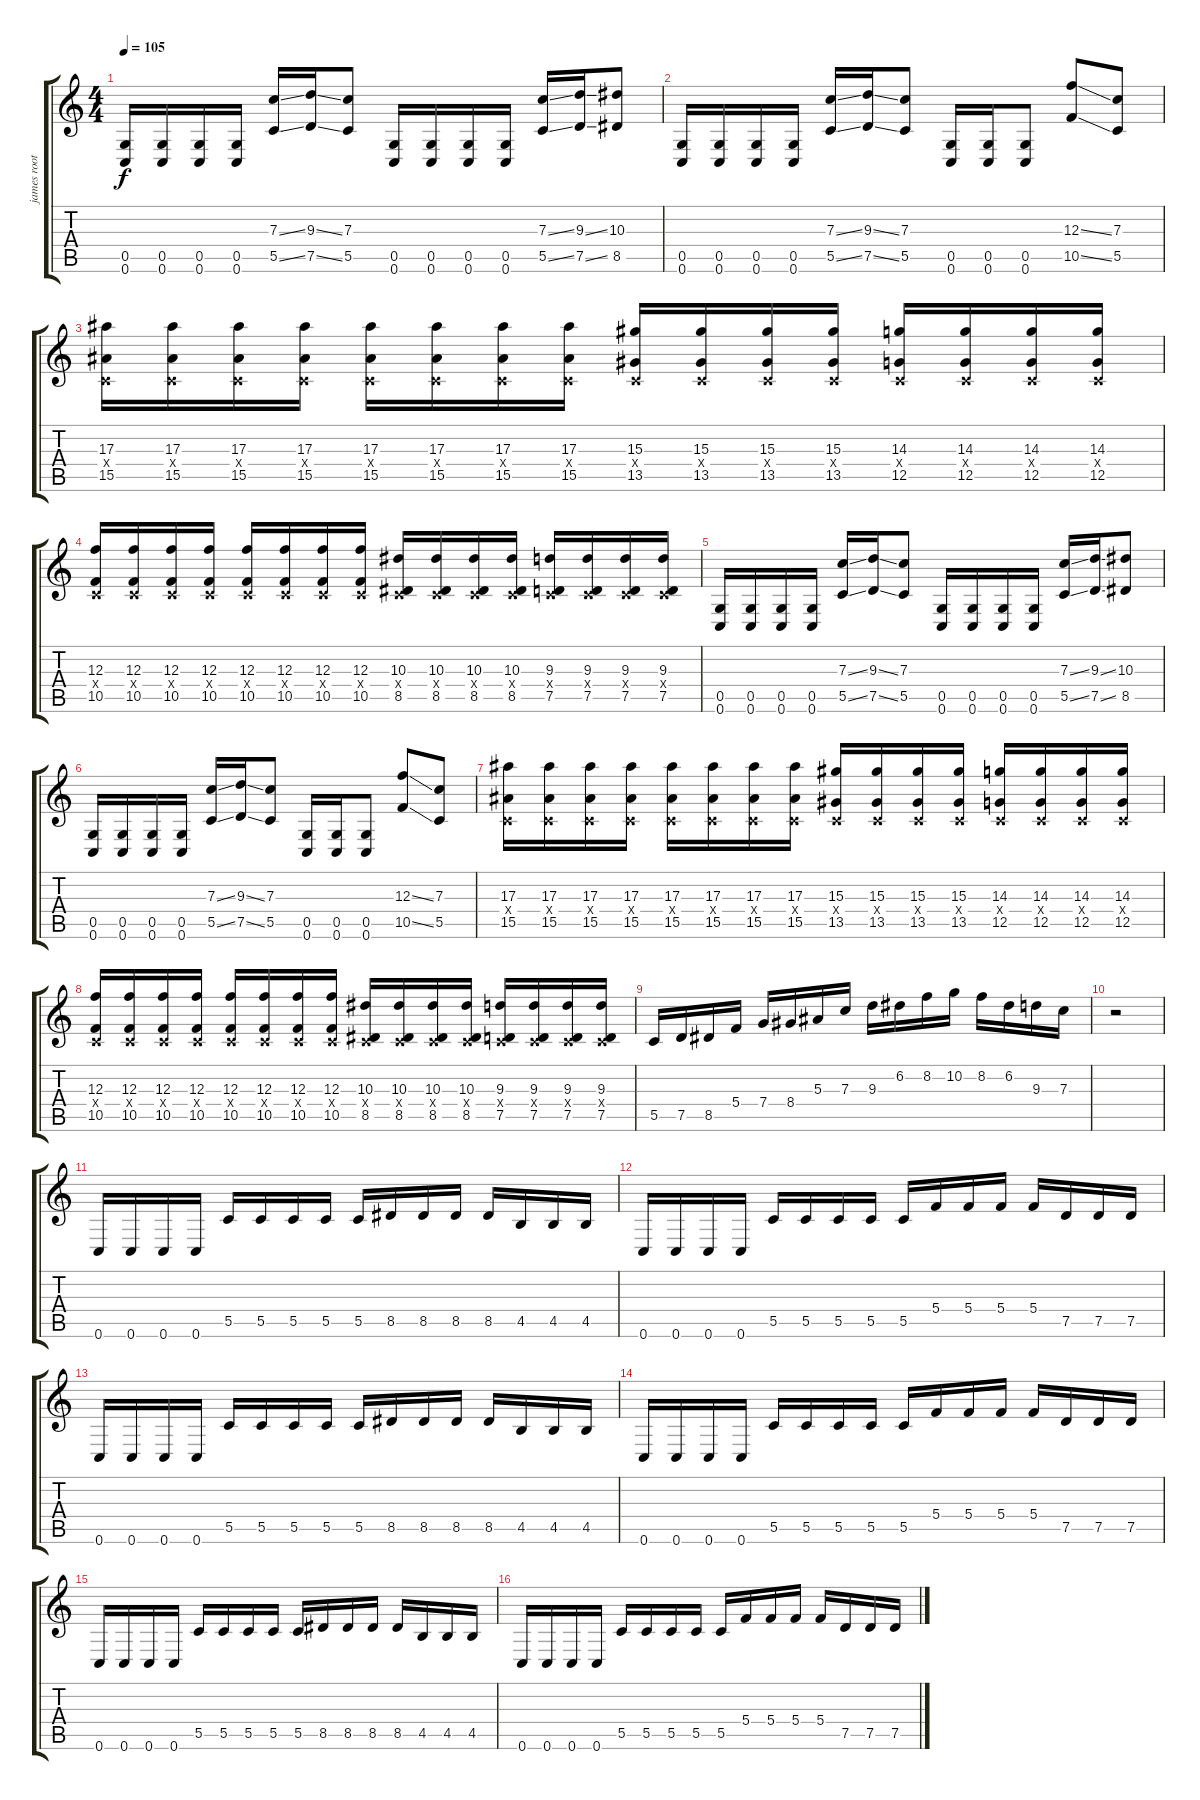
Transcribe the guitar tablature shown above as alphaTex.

\track ("james root" "james root") {instrument distortionguitar}
\staff {score tabs}
\tuning (D4 A3 F3 C3 G2 C2) {hide}
\ts (4 4)
\tempo 105
\clef g2
\ks c
(0.5 0.6).16{dy f} (0.5 0.6).16 (0.5 0.6).16 (0.5 0.6).16 (7.3{ss} 5.5{ss}).16 (9.3{ss} 7.5{ss}).16 (7.3 5.5).8 (0.5 0.6).16 (0.5 0.6).16 (0.5 0.6).16 (0.5 0.6).16 (7.3{ss} 5.5{ss}).16 (9.3{ss} 7.5{ss}).16 (10.3 8.5).8 |
(0.5 0.6).16 (0.5 0.6).16 (0.5 0.6).16 (0.5 0.6).16 (7.3{ss} 5.5{ss}).16 (9.3{ss} 7.5{ss}).16 (7.3 5.5).8 (0.5 0.6).16 (0.5 0.6).16 (0.5 0.6).8 (12.3{ss} 10.5{ss}).8 (7.3 5.5).8 |
(17.3 0.4{x} 15.5).16 (17.3 0.4{x} 15.5).16 (17.3 0.4{x} 15.5).16 (17.3 0.4{x} 15.5).16 (17.3 0.4{x} 15.5).16 (17.3 0.4{x} 15.5).16 (17.3 0.4{x} 15.5).16 (17.3 0.4{x} 15.5).16 (15.3 0.4{x} 13.5).16 (15.3 0.4{x} 13.5).16 (15.3 0.4{x} 13.5).16 (15.3 0.4{x} 13.5).16 (14.3 0.4{x} 12.5).16 (14.3 0.4{x} 12.5).16 (14.3 0.4{x} 12.5).16 (14.3 0.4{x} 12.5).16 |
(12.3 0.4{x} 10.5).16 (12.3 0.4{x} 10.5).16 (12.3 0.4{x} 10.5).16 (12.3 0.4{x} 10.5).16 (12.3 0.4{x} 10.5).16 (12.3 0.4{x} 10.5).16 (12.3 0.4{x} 10.5).16 (12.3 0.4{x} 10.5).16 (10.3 0.4{x} 8.5).16 (10.3 0.4{x} 8.5).16 (10.3 0.4{x} 8.5).16 (10.3 0.4{x} 8.5).16 (9.3 0.4{x} 7.5).16 (9.3 0.4{x} 7.5).16 (9.3 0.4{x} 7.5).16 (9.3 0.4{x} 7.5).16 |
(0.5 0.6).16 (0.5 0.6).16 (0.5 0.6).16 (0.5 0.6).16 (7.3{ss} 5.5{ss}).16 (9.3{ss} 7.5{ss}).16 (7.3 5.5).8 (0.5 0.6).16 (0.5 0.6).16 (0.5 0.6).16 (0.5 0.6).16 (7.3{ss} 5.5{ss}).16 (9.3{ss} 7.5{ss}).16 (10.3 8.5).8 |
(0.5 0.6).16 (0.5 0.6).16 (0.5 0.6).16 (0.5 0.6).16 (7.3{ss} 5.5{ss}).16 (9.3{ss} 7.5{ss}).16 (7.3 5.5).8 (0.5 0.6).16 (0.5 0.6).16 (0.5 0.6).8 (12.3{ss} 10.5{ss}).8 (7.3 5.5).8 |
(17.3 0.4{x} 15.5).16 (17.3 0.4{x} 15.5).16 (17.3 0.4{x} 15.5).16 (17.3 0.4{x} 15.5).16 (17.3 0.4{x} 15.5).16 (17.3 0.4{x} 15.5).16 (17.3 0.4{x} 15.5).16 (17.3 0.4{x} 15.5).16 (15.3 0.4{x} 13.5).16 (15.3 0.4{x} 13.5).16 (15.3 0.4{x} 13.5).16 (15.3 0.4{x} 13.5).16 (14.3 0.4{x} 12.5).16 (14.3 0.4{x} 12.5).16 (14.3 0.4{x} 12.5).16 (14.3 0.4{x} 12.5).16 |
(12.3 0.4{x} 10.5).16 (12.3 0.4{x} 10.5).16 (12.3 0.4{x} 10.5).16 (12.3 0.4{x} 10.5).16 (12.3 0.4{x} 10.5).16 (12.3 0.4{x} 10.5).16 (12.3 0.4{x} 10.5).16 (12.3 0.4{x} 10.5).16 (10.3 0.4{x} 8.5).16 (10.3 0.4{x} 8.5).16 (10.3 0.4{x} 8.5).16 (10.3 0.4{x} 8.5).16 (9.3 0.4{x} 7.5).16 (9.3 0.4{x} 7.5).16 (9.3 0.4{x} 7.5).16 (9.3 0.4{x} 7.5).16 |
5.5.16 7.5.16 8.5.16 5.4.16 7.4.16 8.4.16 5.3.16 7.3.16 9.3.16 6.2.16 8.2.16 10.2.16 8.2.16 6.2.16 9.3.16 7.3.16 |
r.2 |
0.6.16 0.6.16 0.6.16 0.6.16 5.5.16 5.5.16 5.5.16 5.5.16 5.5.16 8.5.16 8.5.16 8.5.16 8.5.16 4.5.16 4.5.16 4.5.16 |
0.6.16 0.6.16 0.6.16 0.6.16 5.5.16 5.5.16 5.5.16 5.5.16 5.5.16 5.4.16 5.4.16 5.4.16 5.4.16 7.5.16 7.5.16 7.5.16 |
0.6.16 0.6.16 0.6.16 0.6.16 5.5.16 5.5.16 5.5.16 5.5.16 5.5.16 8.5.16 8.5.16 8.5.16 8.5.16 4.5.16 4.5.16 4.5.16 |
0.6.16 0.6.16 0.6.16 0.6.16 5.5.16 5.5.16 5.5.16 5.5.16 5.5.16 5.4.16 5.4.16 5.4.16 5.4.16 7.5.16 7.5.16 7.5.16 |
0.6.16 0.6.16 0.6.16 0.6.16 5.5.16 5.5.16 5.5.16 5.5.16 5.5.16 8.5.16 8.5.16 8.5.16 8.5.16 4.5.16 4.5.16 4.5.16 |
0.6.16 0.6.16 0.6.16 0.6.16 5.5.16 5.5.16 5.5.16 5.5.16 5.5.16 5.4.16 5.4.16 5.4.16 5.4.16 7.5.16 7.5.16 7.5.16
